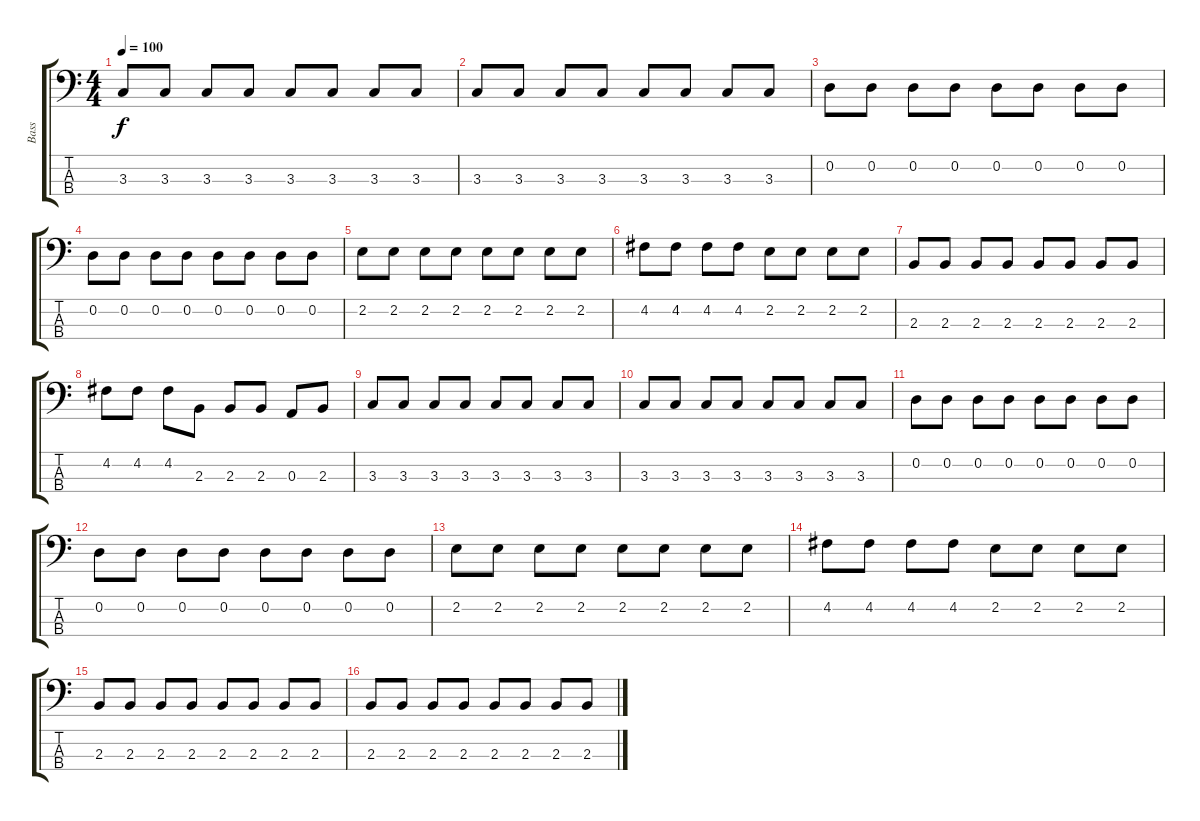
\track ("Bass" "Bass") {instrument electricbassfinger}
\staff {score tabs}
\tuning (G2 D2 A1 E1) {hide}
\ts (4 4)
\tempo 100
\clef f4
\ks c
3.3.8{dy f} 3.3.8 3.3.8 3.3.8 3.3.8 3.3.8 3.3.8 3.3.8 |
3.3.8 3.3.8 3.3.8 3.3.8 3.3.8 3.3.8 3.3.8 3.3.8 |
0.2.8 0.2.8 0.2.8 0.2.8 0.2.8 0.2.8 0.2.8 0.2.8 |
0.2.8 0.2.8 0.2.8 0.2.8 0.2.8 0.2.8 0.2.8 0.2.8 |
2.2.8 2.2.8 2.2.8 2.2.8 2.2.8 2.2.8 2.2.8 2.2.8 |
4.2.8 4.2.8 4.2.8 4.2.8 2.2.8 2.2.8 2.2.8 2.2.8 |
2.3.8 2.3.8 2.3.8 2.3.8 2.3.8 2.3.8 2.3.8 2.3.8 |
4.2.8 4.2.8 4.2.8 2.3.8 2.3.8 2.3.8 0.3.8 2.3.8 |
3.3.8 3.3.8 3.3.8 3.3.8 3.3.8 3.3.8 3.3.8 3.3.8 |
3.3.8 3.3.8 3.3.8 3.3.8 3.3.8 3.3.8 3.3.8 3.3.8 |
0.2.8 0.2.8 0.2.8 0.2.8 0.2.8 0.2.8 0.2.8 0.2.8 |
0.2.8 0.2.8 0.2.8 0.2.8 0.2.8 0.2.8 0.2.8 0.2.8 |
2.2.8 2.2.8 2.2.8 2.2.8 2.2.8 2.2.8 2.2.8 2.2.8 |
4.2.8 4.2.8 4.2.8 4.2.8 2.2.8 2.2.8 2.2.8 2.2.8 |
2.3.8 2.3.8 2.3.8 2.3.8 2.3.8 2.3.8 2.3.8 2.3.8 |
2.3.8 2.3.8 2.3.8 2.3.8 2.3.8 2.3.8 2.3.8 2.3.8
